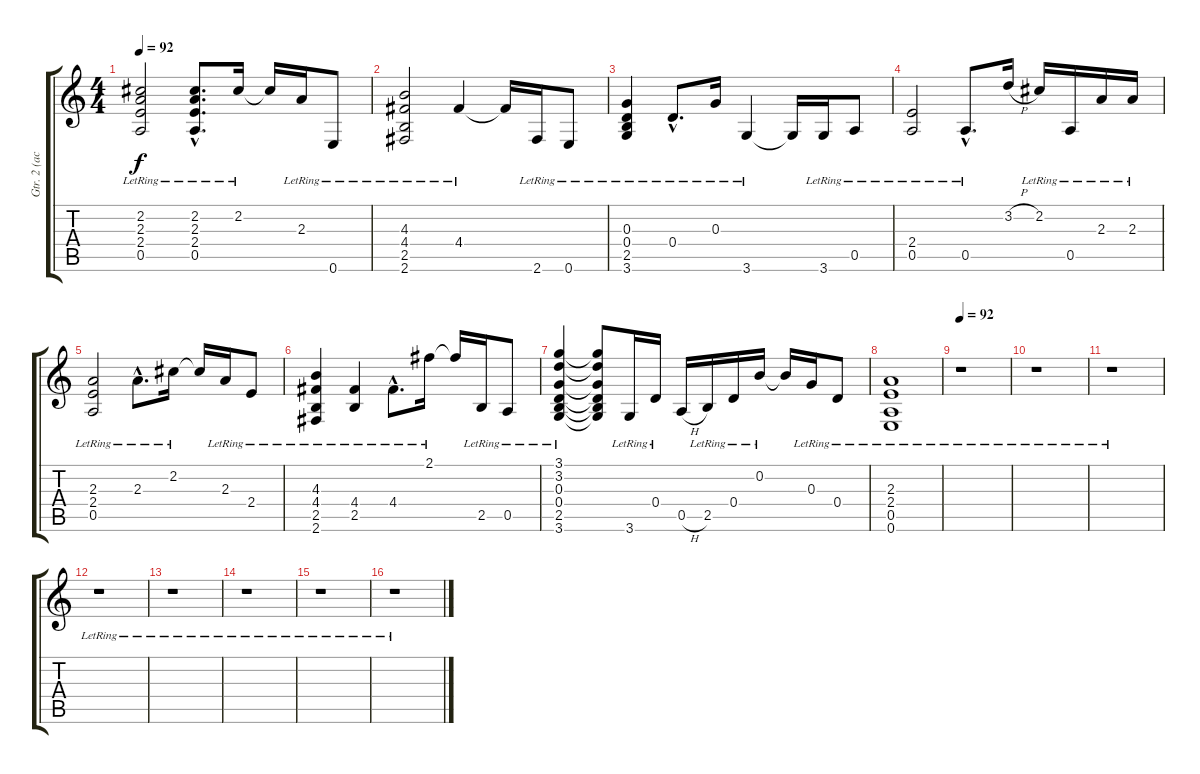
\track ("Gtr. 2 (acous.)" "Gtr. 2 (ac") {instrument acousticguitarsteel}
\staff {score tabs}
\tuning (E4 B3 G3 D3 A2 E2) {hide}
\ts (4 4)
\tempo 92
\tempo 82
\tempo 92
\clef g2
\ks c
(2.2{lr} 2.3{lr} 2.4{lr} 0.5{lr}).2{dy f instrument acousticguitarsteel} (2.2{hac lr} 2.3{hac lr} 2.4{hac lr} 0.5{hac lr}).8{d} 2.2{lr}.16 2.2{t}.16 2.3{lr}.16 0.6{lr}.8 |
(4.3{lr} 4.4{lr} 2.5{lr} 2.6{lr}).2 4.4{lr}.4 4.4{t}.16 2.6{lr}.16 0.6{lr}.8 |
(0.3{lr} 0.4{lr} 2.5{lr} 3.6{lr}).4 0.4{hac lr}.8{d} 0.3{lr}.16 3.6{lr}.4 3.6{t}.16 3.6{lr}.16 0.5{lr}.8 |
(2.4{lr} 0.5{lr}).2 0.5{hac lr}.8{d} 3.2{h}.16 2.2{lr}.16 0.5{lr}.16 2.3{lr}.16 2.3{lr}.16 |
(2.3{lr} 2.4{lr} 0.5{lr}).2 2.3{hac lr}.8{d} 2.2{lr}.16 2.2{t}.16 2.3{lr}.16 2.4{lr}.8 |
(4.3{lr} 4.4{lr} 2.5{lr} 2.6{lr}).4 (4.4{lr} 2.5{lr}).4 4.4{hac lr}.8{d} 2.1{lr}.16 2.1{t}.16 2.5{lr}.16 0.5{lr}.8 |
(3.1{lr} 3.2{lr} 0.3{lr} 0.4{lr} 2.5{lr} 3.6{lr}).4 (3.1{t} 3.2{t} 0.3{t} 0.4{t} 2.5{t} 3.6{t}).8 3.6{lr}.16 0.4{lr}.16 0.5{h}.16 2.5{lr}.16 0.4{lr}.16 0.2{lr}.16 0.2{t}.16 0.3{lr}.16 0.4{lr}.8 |
(2.3{lr} 2.4{lr} 0.5{lr} 0.6{lr}).1 |
\tempo 92
r.1 |
r.1 |
r.1 |
r.1 |
r.1 |
r.1 |
r.1 |
r.1
